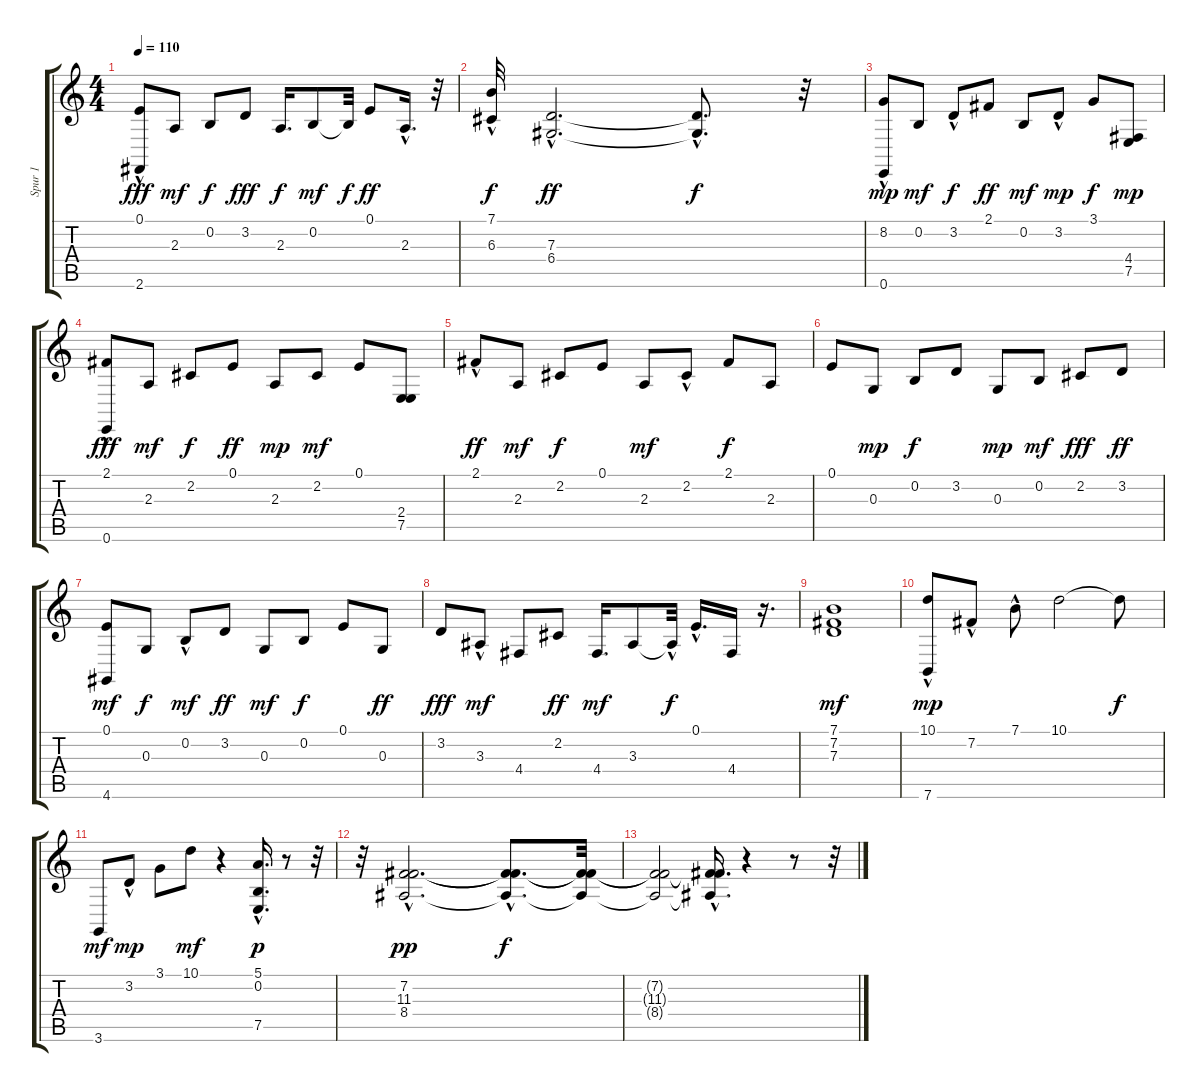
\track ("Spur 1" "Spur 1") {instrument brightacousticpiano}
\staff {score tabs}
\tuning (E4 B3 G3 D3 A2 E2) {hide}
\ts (4 4)
\tempo 110
\clef g2
\ks c
(0.1 2.6{hac}).8{dy fff} 2.3.8{dy mf} 0.2.8{dy f} 3.2.8{dy fff} 2.3.16{d dy f} 0.2.8{dy mf} 0.2{t}.32{dy f} 0.1.8{dy ff} 2.3{hac}.16{d} r.32 |
(7.1{hac} 6.3{hac}).32{dy f} (7.3{hac} 6.4{hac}).2{d dy ff} (7.3{hac t} 6.4{hac t}).8{d dy f} r.32 |
(8.2 0.6{hac}).8{dy mp} 0.2.8{dy mf} 3.2{hac}.8{dy f} 2.1.8{dy ff} 0.2.8{dy mf} 3.2{hac}.8{dy mp} 3.1.8{dy f} (4.4 7.5).8{dy mp} |
(2.1 0.6{hac}).8{dy fff} 2.3.8{dy mf} 2.2.8{dy f} 0.1.8{dy ff} 2.3.8{dy mp} 2.2.8{dy mf} 0.1.8 (2.4 7.5).8 |
2.1{hac}.8{dy ff} 2.3.8{dy mf} 2.2.8{dy f} 0.1.8 2.3.8{dy mf} 2.2{hac}.8 2.1.8{dy f} 2.3.8 |
0.1.8 0.3.8{dy mp} 0.2.8{dy f} 3.2.8 0.3.8{dy mp} 0.2.8{dy mf} 2.2.8{dy fff} 3.2.8{dy ff} |
(0.1 4.6).8{dy mf} 0.3.8{dy f} 0.2{hac}.8{dy mf} 3.2.8{dy ff} 0.3.8{dy mf} 0.2.8{dy f} 0.1.8 0.3.8{dy ff} |
3.2.8{dy fff} 3.3{hac}.8{dy mf} 4.4.8 2.2.8{dy ff} 4.4.16{d dy mf} 3.3.8 3.3{hac t}.32{dy f} 0.1{hac}.16{d} 4.4.16 r.16{d} |
(7.1 7.2 7.3).1{dy mf} |
(10.1{hac} 7.6).8{dy mp} 7.2{hac}.8 7.1{hac}.8 10.1.2 10.1{t}.8{dy f} |
3.6.8{dy mf} 3.2{hac}.8{dy mp} 3.1.8 10.1.8{dy mf} r.4 (5.1{hac} 0.2{hac} 7.5{hac}).16{d dy p} r.8 r.32 |
r.32 (7.2{hac} 11.3{hac} 8.4{hac}).2{d dy pp} (7.2{hac t} 11.3{hac t} 8.4{hac t}).8{d dy f} (7.2{t} 11.3{t} 8.4{t}).32 |
(7.2{t} 11.3{t} 8.4{t}).2 (7.2{hac t} 11.3{t} 8.4{t}).16{d} r.4 r.8 r.32
